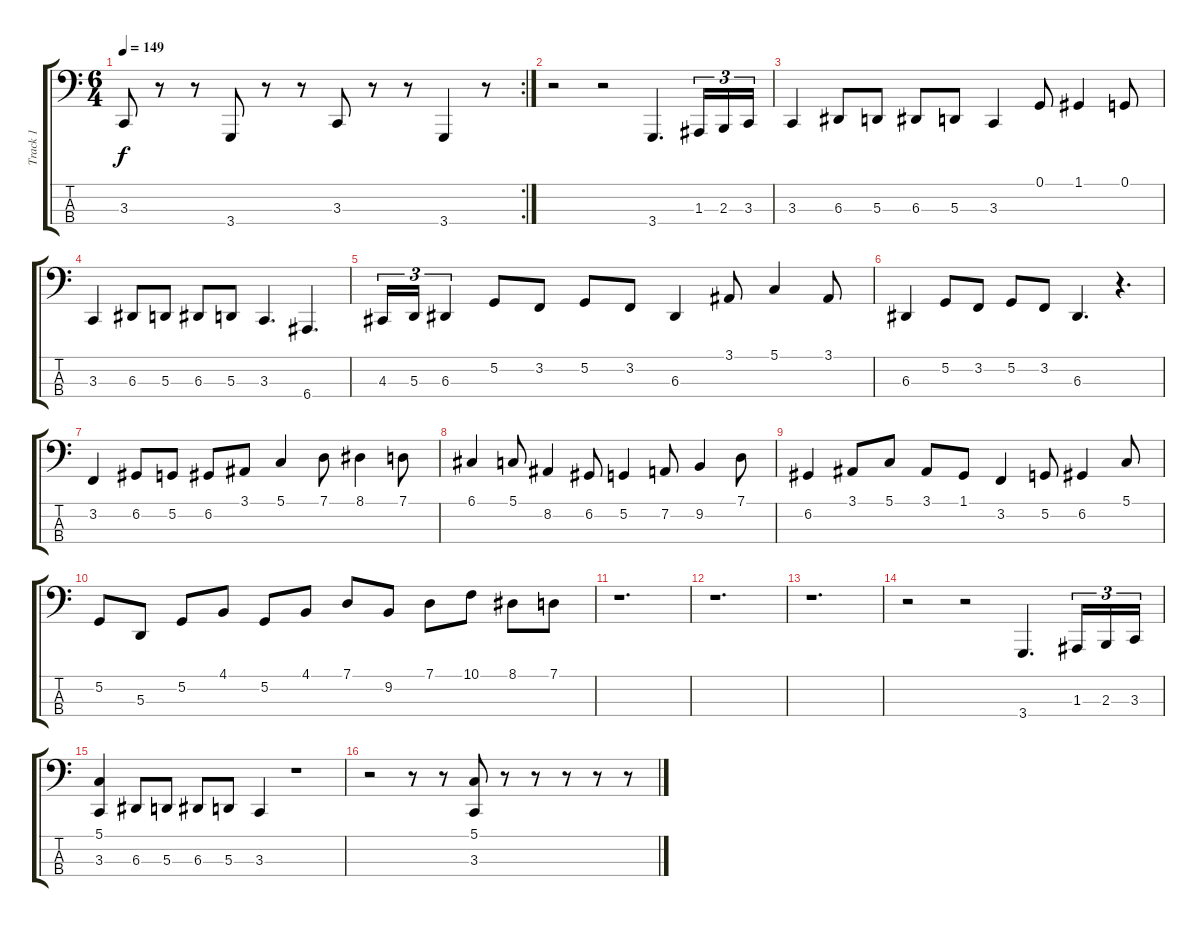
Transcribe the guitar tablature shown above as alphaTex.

\track ("Track 1" "Track 1") {instrument kalimba}
\staff {score tabs}
\tuning (G2 D2 A1 E1) {hide}
\rc 2
\ts (6 4)
\tempo 149
\clef f4
\ks c
3.3.8{dy f} r.8 r.8 3.4.8 r.8 r.8 3.3.8 r.8 r.8 3.4.4 r.8 |
r.2 r.2 3.4.4{d} 1.3.16{tu (3 2)} 2.3.16{tu (3 2)} 3.3.16{tu (3 2)} |
3.3.4 6.3.8 5.3.8 6.3.8 5.3.8 3.3.4 0.1.8 1.1.4 0.1.8 |
3.3.4 6.3.8 5.3.8 6.3.8 5.3.8 3.3.4{d} 6.4.4{d} |
4.3.16{tu (3 2)} 5.3.16{tu (3 2)} 6.3.4{tu (3 2)} 5.2.8 3.2.8 5.2.8 3.2.8 6.3.4 3.1.8 5.1.4 3.1.8 |
6.3.4 5.2.8 3.2.8 5.2.8 3.2.8 6.3.4{d} r.4{d} |
3.2.4 6.2.8 5.2.8 6.2.8 3.1.8 5.1.4 7.1.8 8.1.4 7.1.8 |
6.1.4 5.1.8 8.2.4 6.2.8 5.2.4 7.2.8 9.2.4 7.1.8 |
6.2.4 3.1.8 5.1.8 3.1.8 1.1.8 3.2.4 5.2.8 6.2.4 5.1.8 |
5.2.8 5.3.8 5.2.8 4.1.8 5.2.8 4.1.8 7.1.8 9.2.8 7.1.8 10.1.8 8.1.8 7.1.8 |
r.1{d} |
r.1{d} |
r.1{d} |
r.2 r.2 3.4.4{d} 1.3.16{tu (3 2)} 2.3.16{tu (3 2)} 3.3.16{tu (3 2)} |
(5.1 3.3).4 6.3.8 5.3.8 6.3.8 5.3.8 3.3.4 r.1 |
r.2 r.8 r.8 (5.1 3.3).8 r.8 r.8 r.8 r.8 r.8
